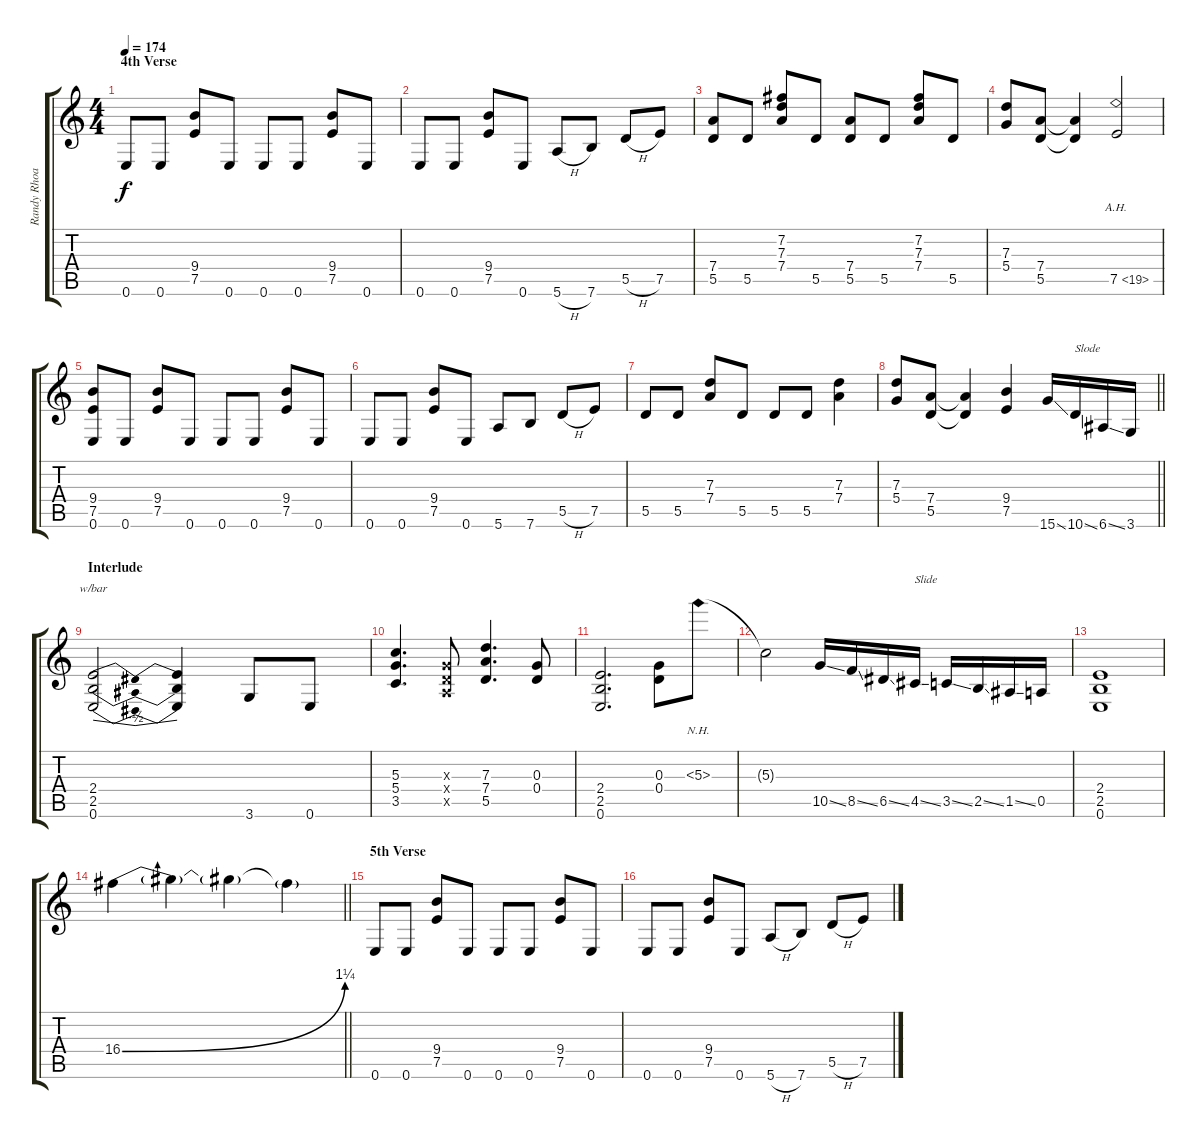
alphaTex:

\track ("Randy Rhoads" "Randy Rhoa") {instrument distortionguitar}
\staff {score tabs}
\tuning (E4 B3 G3 D3 A2 E2) {hide}
\ts (4 4)
\section ("" "4th Verse")
\tempo 174
\clef g2
\ks c
0.6.8{dy f} 0.6.8 (9.4 7.5).8 0.6.8 0.6.8 0.6.8 (9.4 7.5).8 0.6.8 |
0.6.8 0.6.8 (9.4 7.5).8 0.6.8 5.6{h}.8 7.6.8 5.5{h}.8 7.5.8 |
(7.4 5.5).8 5.5.8 (7.2 7.3 7.4).8 5.5.8 (7.4 5.5).8 5.5.8 (7.2 7.3 7.4).8 5.5.8 |
(7.3 5.4).8 (7.4 5.5).8 (7.4{t} 5.5{t}).4 7.5{ah 12}.2 |
(9.4 7.5 0.6).8 0.6.8 (9.4 7.5).8 0.6.8 0.6.8 0.6.8 (9.4 7.5).8 0.6.8 |
0.6.8 0.6.8 (9.4 7.5).8 0.6.8 5.6.8 7.6.8 5.5{h}.8 7.5.8 |
5.5.8 5.5.8 (7.3 7.4).8 5.5.8 5.5.8 5.5.8 (7.3 7.4).4 |
\barLineRight lightlight
(7.3 5.4).8 (7.4 5.5).8 (7.4{t} 5.5{t}).4 (9.4 7.5).4 15.6{ss}.16 10.6{ss}.16{txt "Slode"} 6.6{ss}.16 3.6.16 |
\section ("" "Interlude")
(2.4 2.5 0.6).2{tbe (dip default 0 0 30 -2 60 0)} (2.4{t} 2.5{t} 0.6{t}).4 3.6.8 0.6.8 |
(5.3 5.4 3.5).4{d} (0.3{x} 0.4{x} 0.5{x}).8 (7.3 7.4 5.5).4{d} (0.3 0.4).8 |
(2.4 2.5 0.6).2{d} (0.3 0.4).8 5.3{nh}.8 |
5.3{t}.2 10.5{ss}.16 8.5{ss}.16 6.5{ss}.16 4.5{ss}.16{txt "Slide"} 3.5{ss}.16 2.5{ss}.16 1.5{ss}.16 0.5.16 |
(2.4 2.5 0.6).1 |
\barLineRight lightlight
16.4{be (bend 0 0 60 5)}.4 16.4{t}.4 16.4{t}.4 16.4{t}.4 |
\section ("" "5th Verse")
0.6.8 0.6.8 (9.4 7.5).8 0.6.8 0.6.8 0.6.8 (9.4 7.5).8 0.6.8 |
0.6.8 0.6.8 (9.4 7.5).8 0.6.8 5.6{h}.8 7.6.8 5.5{h}.8 7.5.8
